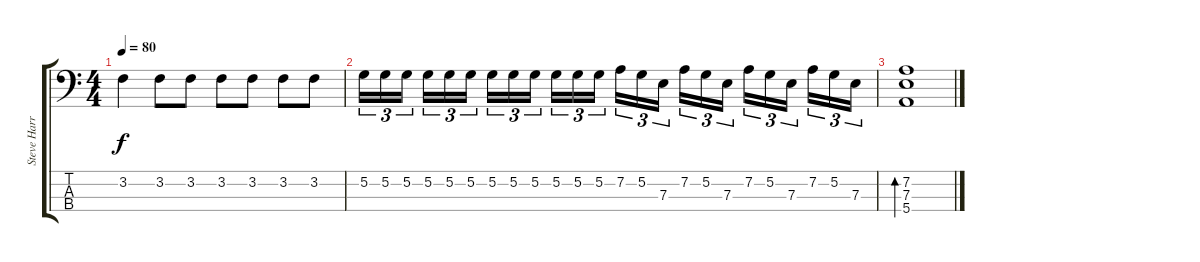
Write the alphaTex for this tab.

\track ("Steve Harris" "Steve Harr") {instrument electricbassfinger}
\staff {score tabs}
\tuning (G2 D2 A1 E1) {hide}
\ts (4 4)
\tempo 80
\clef f4
\ks c
3.2.4{dy f} 3.2.8 3.2.8 3.2.8 3.2.8 3.2.8 3.2.8 |
5.2.16{tu (3 2)} 5.2.16{tu (3 2)} 5.2.16{tu (3 2)} 5.2.16{tu (3 2)} 5.2.16{tu (3 2)} 5.2.16{tu (3 2)} 5.2.16{tu (3 2)} 5.2.16{tu (3 2)} 5.2.16{tu (3 2)} 5.2.16{tu (3 2)} 5.2.16{tu (3 2)} 5.2.16{tu (3 2)} 7.2.16{tu (3 2)} 5.2.16{tu (3 2)} 7.3.16{tu (3 2)} 7.2.16{tu (3 2)} 5.2.16{tu (3 2)} 7.3.16{tu (3 2)} 7.2.16{tu (3 2)} 5.2.16{tu (3 2)} 7.3.16{tu (3 2)} 7.2.16{tu (3 2)} 5.2.16{tu (3 2)} 7.3.16{tu (3 2)} |
(7.2 7.3 5.4).1{bd 120}
